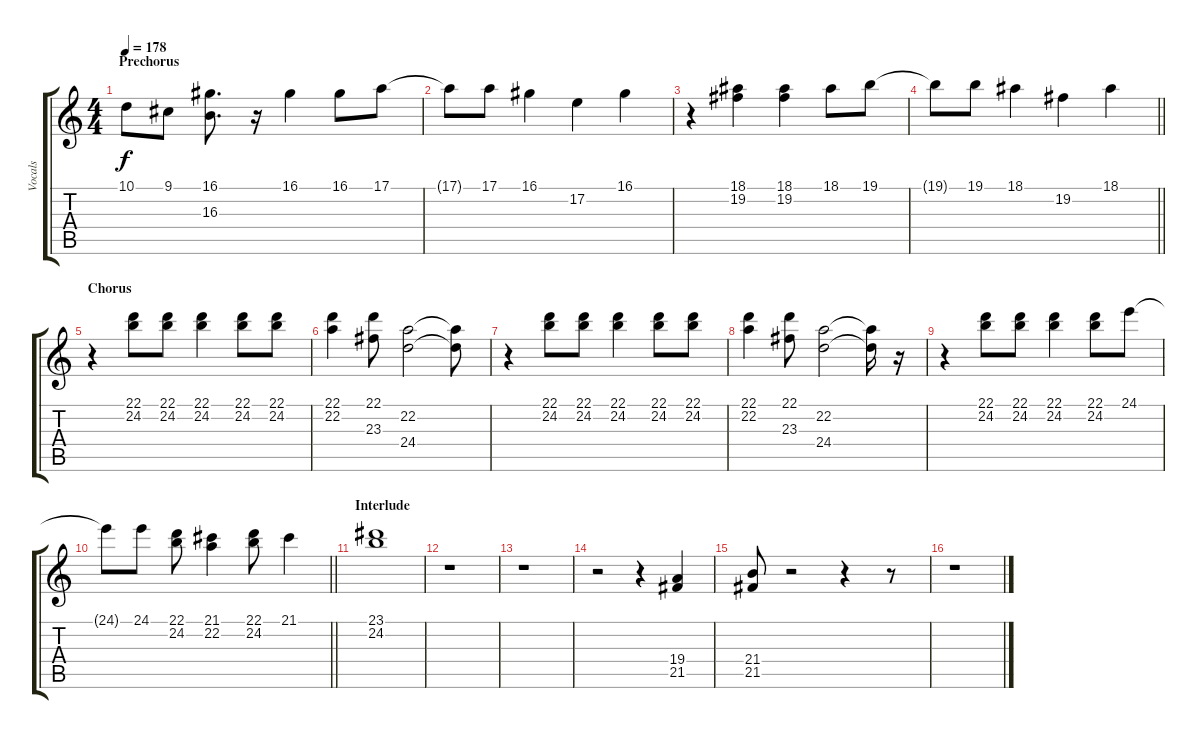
\track ("Vocals" "Vocals") {instrument lead6voice}
\staff {score tabs}
\tuning (E4 B3 G3 D3 A2 E2) {hide}
\ts (4 4)
\section ("" "Prechorus")
\tempo 178
\clef g2
\ks c
10.1.8{dy f} 9.1.8 (16.1 16.3).8{d} r.16 16.1.4 16.1.8 17.1.8 |
17.1{t}.8 17.1.8 16.1.4 17.2.4 16.1.4 |
r.4 (18.1 19.2).4 (18.1 19.2).4 18.1.8 19.1.8 |
\barLineRight lightlight
19.1{t}.8 19.1.8 18.1.4 19.2.4 18.1.4 |
\section ("" "Chorus")
r.4 (22.1 24.2).8 (22.1 24.2).8 (22.1 24.2).4 (22.1 24.2).8 (22.1 24.2).8 |
(22.1 22.2).4 (22.1 23.3).8 (22.2 24.4).2 (22.2{t} 24.4{t}).8 |
r.4 (22.1 24.2).8 (22.1 24.2).8 (22.1 24.2).4 (22.1 24.2).8 (22.1 24.2).8 |
(22.1 22.2).4 (22.1 23.3).8 (22.2 24.4).2 (22.2{t} 24.4{t}).16 r.16 |
r.4 (22.1 24.2).8 (22.1 24.2).8 (22.1 24.2).4 (22.1 24.2).8 24.1.8 |
\barLineRight lightlight
24.1{t}.8 24.1.8 (22.1 24.2).8 (21.1 22.2).4 (22.1 24.2).8 21.1.4 |
\section ("" "Interlude")
(23.1 24.2).1 |
r.1 |
r.1 |
r.2 r.4 (19.4 21.5).4 |
(21.4 21.5).8 r.2 r.4 r.8 |
r.1
